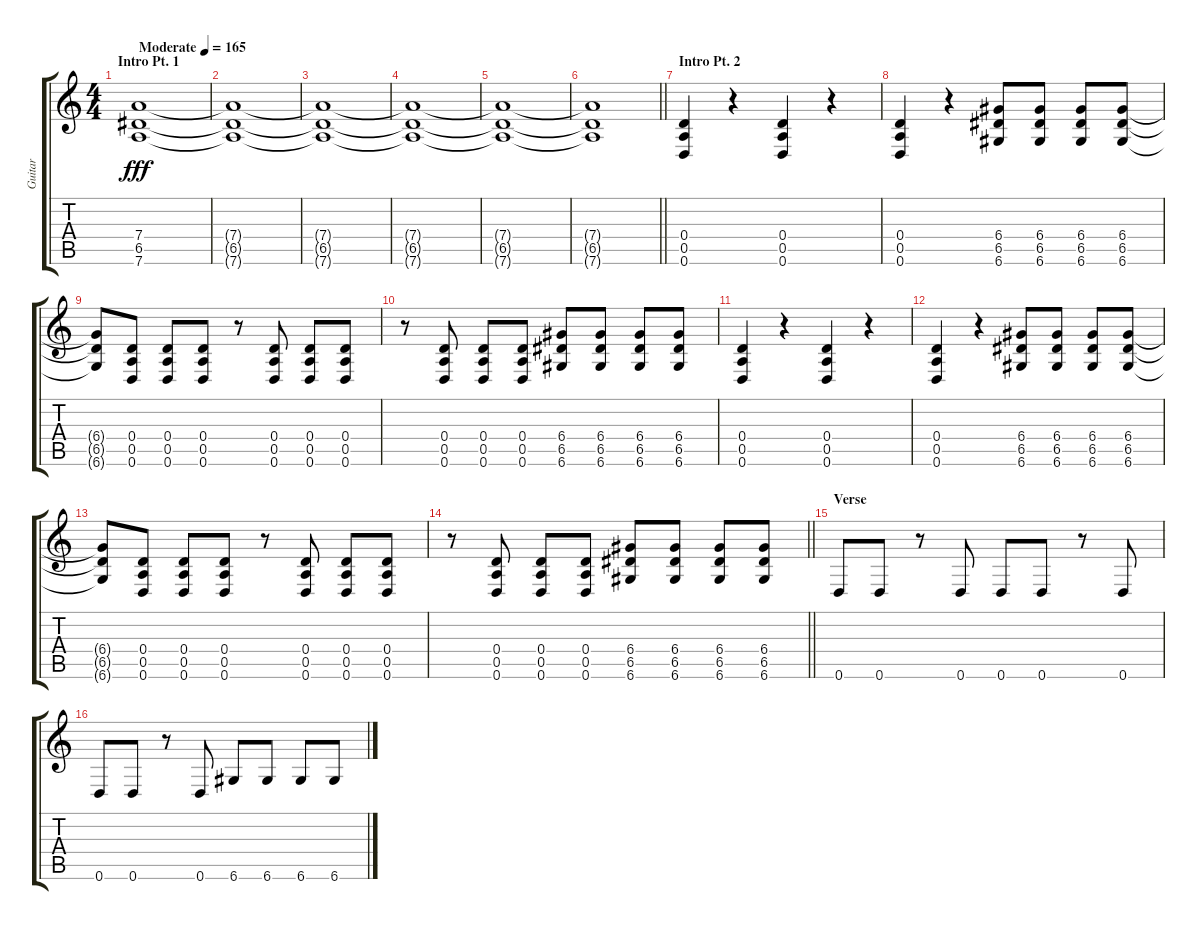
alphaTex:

\track ("Guitar" "Guitar") {instrument overdrivenguitar}
\staff {score tabs}
\tuning (E4 B3 G3 D3 A2 D2) {hide}
\ts (4 4)
\section ("" "Intro Pt. 1")
\tempo (165 "Moderate")
\clef g2
\ks c
(7.4 6.5 7.6).1{dy fff instrument overdrivenguitar} |
(7.4{t} 6.5{t} 7.6{t}).1 |
(7.4{t} 6.5{t} 7.6{t}).1 |
(7.4{t} 6.5{t} 7.6{t}).1 |
(7.4{t} 6.5{t} 7.6{t}).1 |
\barLineRight lightlight
(7.4{t} 6.5{t} 7.6{t}).1 |
\section ("" "Intro Pt. 2")
(0.4 0.5 0.6).4 r.4 (0.4 0.5 0.6).4 r.4 |
(0.4 0.5 0.6).4 r.4 (6.4 6.5 6.6).8 (6.4 6.5 6.6).8 (6.4 6.5 6.6).8 (6.4 6.5 6.6).8 |
(6.4{t} 6.5{t} 6.6{t}).8 (0.4 0.5 0.6).8 (0.4 0.5 0.6).8 (0.4 0.5 0.6).8 r.8 (0.4 0.5 0.6).8 (0.4 0.5 0.6).8 (0.4 0.5 0.6).8 |
r.8 (0.4 0.5 0.6).8 (0.4 0.5 0.6).8 (0.4 0.5 0.6).8 (6.4 6.5 6.6).8 (6.4 6.5 6.6).8 (6.4 6.5 6.6).8 (6.4 6.5 6.6).8 |
(0.4 0.5 0.6).4 r.4 (0.4 0.5 0.6).4 r.4 |
(0.4 0.5 0.6).4 r.4 (6.4 6.5 6.6).8 (6.4 6.5 6.6).8 (6.4 6.5 6.6).8 (6.4 6.5 6.6).8 |
(6.4{t} 6.5{t} 6.6{t}).8 (0.4 0.5 0.6).8 (0.4 0.5 0.6).8 (0.4 0.5 0.6).8 r.8 (0.4 0.5 0.6).8 (0.4 0.5 0.6).8 (0.4 0.5 0.6).8 |
\barLineRight lightlight
r.8 (0.4 0.5 0.6).8 (0.4 0.5 0.6).8 (0.4 0.5 0.6).8 (6.4 6.5 6.6).8 (6.4 6.5 6.6).8 (6.4 6.5 6.6).8 (6.4 6.5 6.6).8 |
\section ("" "Verse")
0.6.8 0.6.8 r.8 0.6.8 0.6.8 0.6.8 r.8 0.6.8 |
0.6.8 0.6.8 r.8 0.6.8 6.6.8 6.6.8 6.6.8 6.6.8
